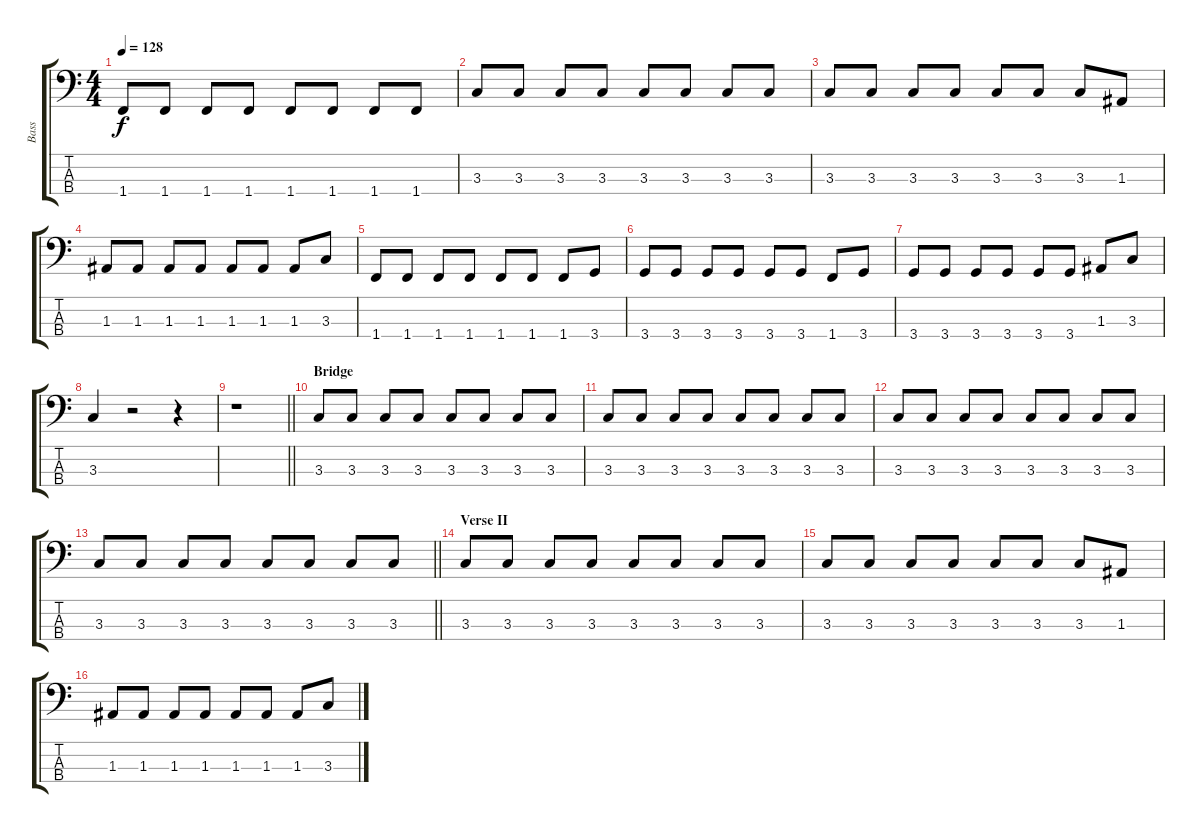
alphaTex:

\track ("Bass" "Bass") {instrument electricbassfinger}
\staff {score tabs}
\tuning (G2 D2 A1 E1) {hide}
\ts (4 4)
\tempo 128
\clef f4
\ks c
1.4.8{dy f} 1.4.8 1.4.8 1.4.8 1.4.8 1.4.8 1.4.8 1.4.8 |
3.3.8 3.3.8 3.3.8 3.3.8 3.3.8 3.3.8 3.3.8 3.3.8 |
3.3.8 3.3.8 3.3.8 3.3.8 3.3.8 3.3.8 3.3.8 1.3.8 |
1.3.8 1.3.8 1.3.8 1.3.8 1.3.8 1.3.8 1.3.8 3.3.8 |
1.4.8 1.4.8 1.4.8 1.4.8 1.4.8 1.4.8 1.4.8 3.4.8 |
3.4.8 3.4.8 3.4.8 3.4.8 3.4.8 3.4.8 1.4.8 3.4.8 |
3.4.8 3.4.8 3.4.8 3.4.8 3.4.8 3.4.8 1.3.8 3.3.8 |
3.3.4 r.2 r.4 |
\barLineRight lightlight
r.1 |
\section ("" "Bridge")
3.3.8 3.3.8 3.3.8 3.3.8 3.3.8 3.3.8 3.3.8 3.3.8 |
3.3.8 3.3.8 3.3.8 3.3.8 3.3.8 3.3.8 3.3.8 3.3.8 |
3.3.8 3.3.8 3.3.8 3.3.8 3.3.8 3.3.8 3.3.8 3.3.8 |
\barLineRight lightlight
3.3.8 3.3.8 3.3.8 3.3.8 3.3.8 3.3.8 3.3.8 3.3.8 |
\section ("" "Verse II")
3.3.8 3.3.8 3.3.8 3.3.8 3.3.8 3.3.8 3.3.8 3.3.8 |
3.3.8 3.3.8 3.3.8 3.3.8 3.3.8 3.3.8 3.3.8 1.3.8 |
1.3.8 1.3.8 1.3.8 1.3.8 1.3.8 1.3.8 1.3.8 3.3.8
